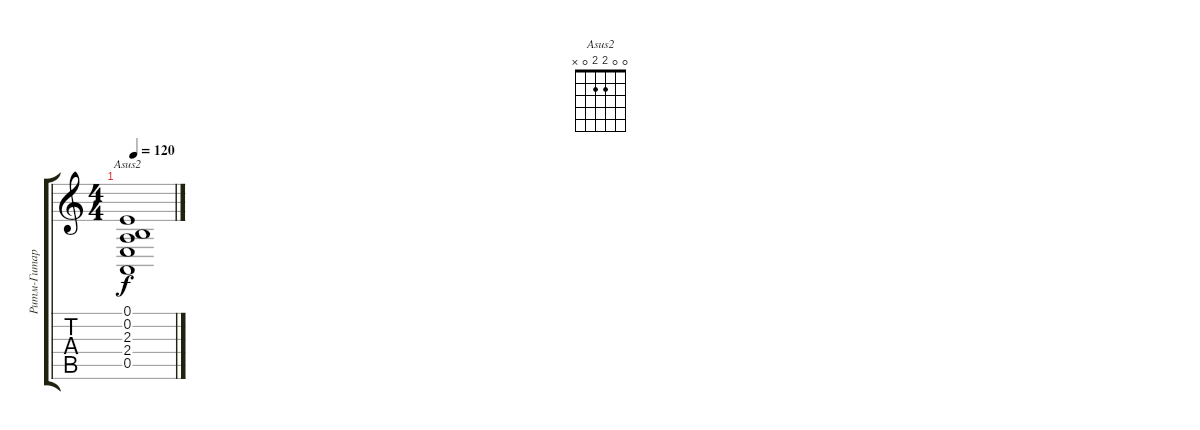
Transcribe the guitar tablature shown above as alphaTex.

\track ("Ритм-Гитара (Бой)" "Ритм-Гитар") {instrument orchestralharp}
\staff {score tabs}
\tuning (E4 B3 G3 D3 A2 E2) {hide}
\chord ("Asus2" 0 0 2 2 0 x)
\ts (4 4)
\tempo 120
\clef g2
\ks c
(0.1 0.2 2.3 2.4 0.5).1{ch "Asus2" dy f}
